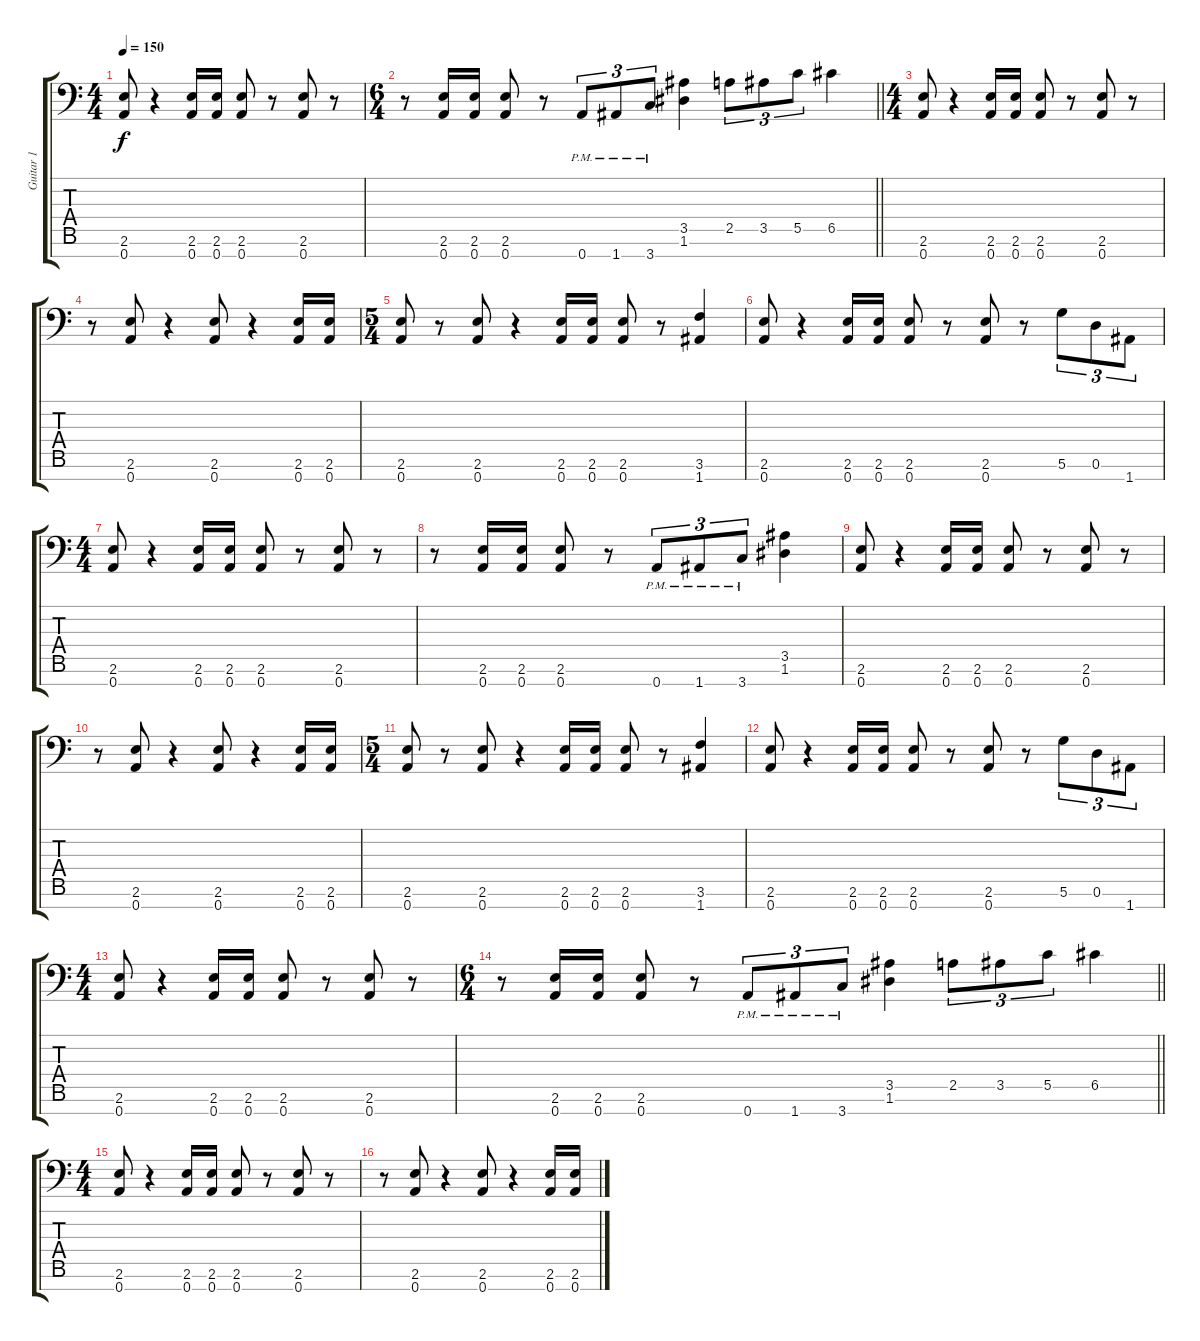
\track ("Guitar 1" "Guitar 1") {instrument overdrivenguitar}
\staff {score tabs}
\tuning (D4 A3 F3 C3 G2 D2 A1) {hide}
\ts (4 4)
\tempo 150
\clef f4
\ks c
(2.6 0.7).8{dy f} r.4 (2.6 0.7).16 (2.6 0.7).16 (2.6 0.7).8 r.8 (2.6 0.7).8 r.8 |
\ts (6 4)
\barLineRight lightlight
r.8 (2.6 0.7).16 (2.6 0.7).16 (2.6 0.7).8 r.8 0.7{pm}.8{tu (3 2)} 1.7{pm}.8{tu (3 2)} 3.7{pm}.8{tu (3 2)} (3.5 1.6).4 2.5.8{tu (3 2)} 3.5.8{tu (3 2)} 5.5.8{tu (3 2)} 6.5.4 |
\ts (4 4)
(2.6 0.7).8 r.4 (2.6 0.7).16 (2.6 0.7).16 (2.6 0.7).8 r.8 (2.6 0.7).8 r.8 |
r.8 (2.6 0.7).8 r.4 (2.6 0.7).8 r.4 (2.6 0.7).16 (2.6 0.7).16 |
\ts (5 4)
(2.6 0.7).8 r.8 (2.6 0.7).8 r.4 (2.6 0.7).16 (2.6 0.7).16 (2.6 0.7).8 r.8 (3.6 1.7).4 |
(2.6 0.7).8 r.4 (2.6 0.7).16 (2.6 0.7).16 (2.6 0.7).8 r.8 (2.6 0.7).8 r.8 5.6.8{tu (3 2)} 0.6.8{tu (3 2)} 1.7.8{tu (3 2)} |
\ts (4 4)
(2.6 0.7).8 r.4 (2.6 0.7).16 (2.6 0.7).16 (2.6 0.7).8 r.8 (2.6 0.7).8 r.8 |
r.8 (2.6 0.7).16 (2.6 0.7).16 (2.6 0.7).8 r.8 0.7{pm}.8{tu (3 2)} 1.7{pm}.8{tu (3 2)} 3.7{pm}.8{tu (3 2)} (3.5 1.6).4 |
(2.6 0.7).8 r.4 (2.6 0.7).16 (2.6 0.7).16 (2.6 0.7).8 r.8 (2.6 0.7).8 r.8 |
r.8 (2.6 0.7).8 r.4 (2.6 0.7).8 r.4 (2.6 0.7).16 (2.6 0.7).16 |
\ts (5 4)
(2.6 0.7).8 r.8 (2.6 0.7).8 r.4 (2.6 0.7).16 (2.6 0.7).16 (2.6 0.7).8 r.8 (3.6 1.7).4 |
(2.6 0.7).8 r.4 (2.6 0.7).16 (2.6 0.7).16 (2.6 0.7).8 r.8 (2.6 0.7).8 r.8 5.6.8{tu (3 2)} 0.6.8{tu (3 2)} 1.7.8{tu (3 2)} |
\ts (4 4)
(2.6 0.7).8 r.4 (2.6 0.7).16 (2.6 0.7).16 (2.6 0.7).8 r.8 (2.6 0.7).8 r.8 |
\ts (6 4)
\barLineRight lightlight
r.8 (2.6 0.7).16 (2.6 0.7).16 (2.6 0.7).8 r.8 0.7{pm}.8{tu (3 2)} 1.7{pm}.8{tu (3 2)} 3.7{pm}.8{tu (3 2)} (3.5 1.6).4 2.5.8{tu (3 2)} 3.5.8{tu (3 2)} 5.5.8{tu (3 2)} 6.5.4 |
\ts (4 4)
(2.6 0.7).8 r.4 (2.6 0.7).16 (2.6 0.7).16 (2.6 0.7).8 r.8 (2.6 0.7).8 r.8 |
r.8 (2.6 0.7).8 r.4 (2.6 0.7).8 r.4 (2.6 0.7).16 (2.6 0.7).16
